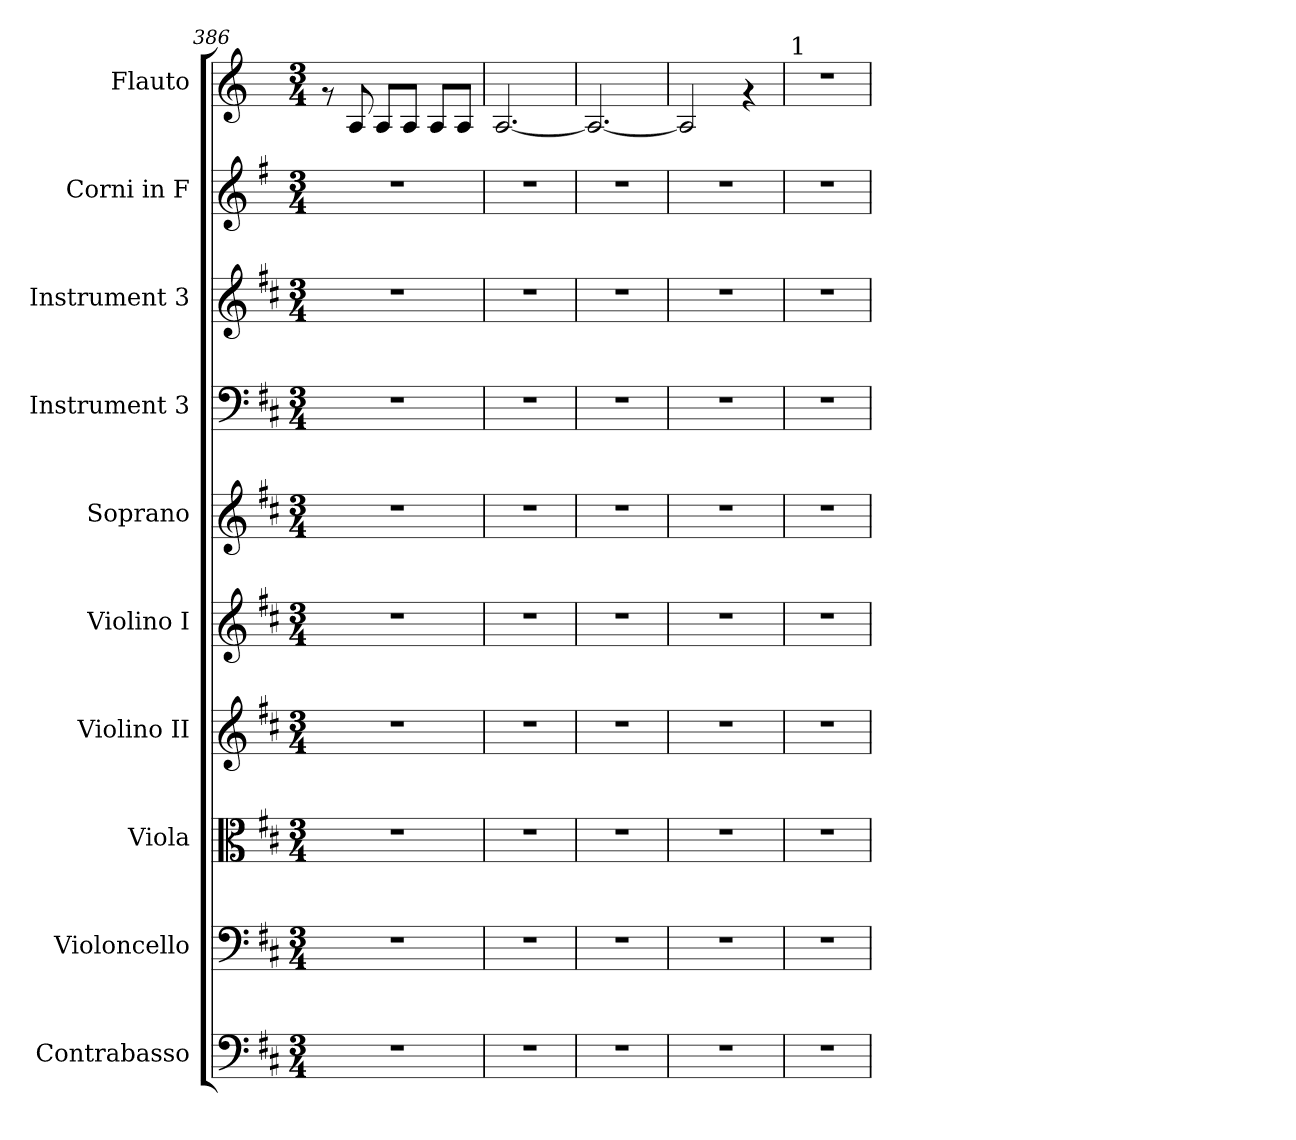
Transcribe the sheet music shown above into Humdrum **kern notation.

**kern	**kern	**kern	**kern	**kern	**kern	**kern	**kern	**kern	**kern
*part10	*part9	*part8	*part7	*part6	*part5	*part4	*part3	*part2	*part1
*staff10	*staff9	*staff8	*staff7	*staff6	*staff5	*staff4	*staff3	*staff2	*staff1
*I"Contrabasso	*I"Violoncello	*I"Viola	*I"Violino II	*I"Violino I	*I"Soprano	*I"Instrument 3	*I"Instrument 3	*I"Corni in F	*I"Flauto
*I'Cb.	*I'Vc.	*I'Vla.	*I'Vln. II	*I'Vln. I	*I'S	*	*	*I'Cor.	*I'Fl.
!!LO:LB:g=z
*clefF4	*clefF4	*clefC3	*clefG2	*clefG2	*clefG2	*clefF4	*clefG2	*clefG2	*clefG2
*ITrd1c2	*ITrd1c2	*ITrd1c2	*ITrd1c2	*ITrd1c2	*ITrd1c2	*ITrd1c2	*ITrd1c2	*ITrd4c7	*ITrd1c2
*k[]	*k[]	*k[]	*k[]	*k[]	*k[]	*k[]	*k[]	*k[]	*k[b-e-]
*C:	*C:	*C:	*C:	*C:	*C:	*C:	*C:	*C:	*B-:
*M3/4	*M3/4	*M3/4	*M3/4	*M3/4	*M3/4	*M3/4	*M3/4	*M3/4	*M3/4
=386	=386	=386	=386	=386	=386	=386	=386	=386	=386
2.r	2.r	2.r	2.r	2.r	2.r	2.r	2.r	2.r	8rf
.	.	.	.	.	.	.	.	.	8G/
.	.	.	.	.	.	.	.	.	8G/L
.	.	.	.	.	.	.	.	.	8G/J
.	.	.	.	.	.	.	.	.	8G/L
.	.	.	.	.	.	.	.	.	8G/J
=387	=387	=387	=387	=387	=387	=387	=387	=387	=387
2.r	2.r	2.r	2.r	2.r	2.r	2.r	2.r	2.r	[<2.G/
=388	=388	=388	=388	=388	=388	=388	=388	=388	=388
2.r	2.r	2.r	2.r	2.r	2.r	2.r	2.r	2.r	2.G/_<
=389	=389	=389	=389	=389	=389	=389	=389	=389	=389
2.r	2.r	2.r	2.r	2.r	2.r	2.r	2.r	2.r	2G/]
.	.	.	.	.	.	.	.	.	4rf
!!LO:PB:g=z
=390	=390	=390	=390	=390	=390	=390	=390	=390	=390
!	!	!	!	!	!	!	!	!	!LO:TX:a:t=1
2.r	2.r	2.r	2.r	2.r	2.r	2.r	2.r	2.r	2.r
=	=	=	=	=	=	=	=	=	=
*-	*-	*-	*-	*-	*-	*-	*-	*-	*-
